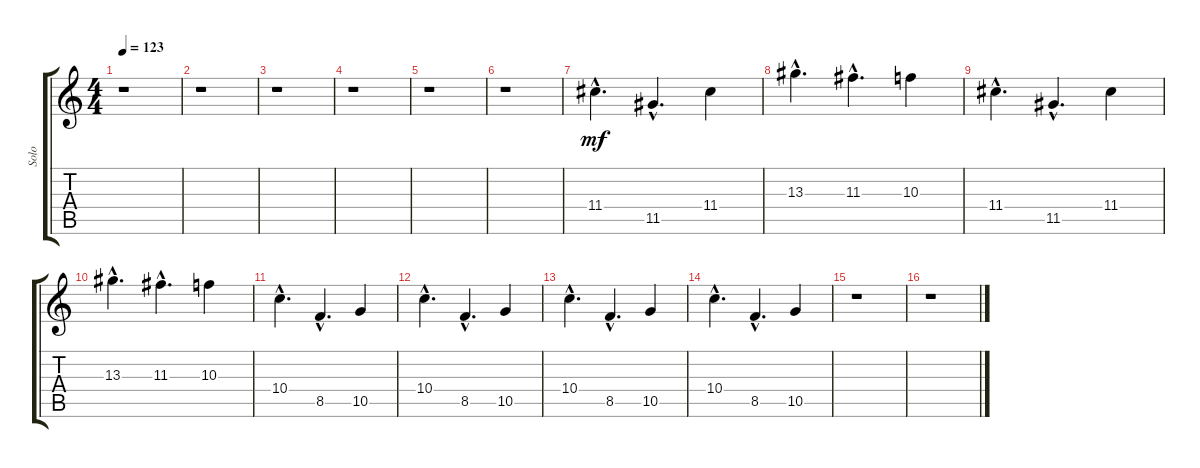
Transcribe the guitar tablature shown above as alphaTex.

\track ("Solo" "Solo") {instrument overdrivenguitar}
\staff {score tabs}
\tuning (E4 B3 G3 D3 A2 E2) {hide}
\ts (4 4)
\tempo 123
\clef g2
\ks c
r.1{dy mf} |
r.1 |
r.1 |
r.1 |
r.1 |
r.1 |
11.4{hac}.4{d} 11.5{hac}.4{d} 11.4.4 |
13.3{hac}.4{d} 11.3{hac}.4{d} 10.3.4 |
11.4{hac}.4{d} 11.5{hac}.4{d} 11.4.4 |
13.3{hac}.4{d} 11.3{hac}.4{d} 10.3.4 |
10.4{hac}.4{d} 8.5{hac}.4{d} 10.5.4 |
10.4{hac}.4{d} 8.5{hac}.4{d} 10.5.4 |
10.4{hac}.4{d} 8.5{hac}.4{d} 10.5.4 |
10.4{hac}.4{d} 8.5{hac}.4{d} 10.5.4 |
r.1 |
r.1
